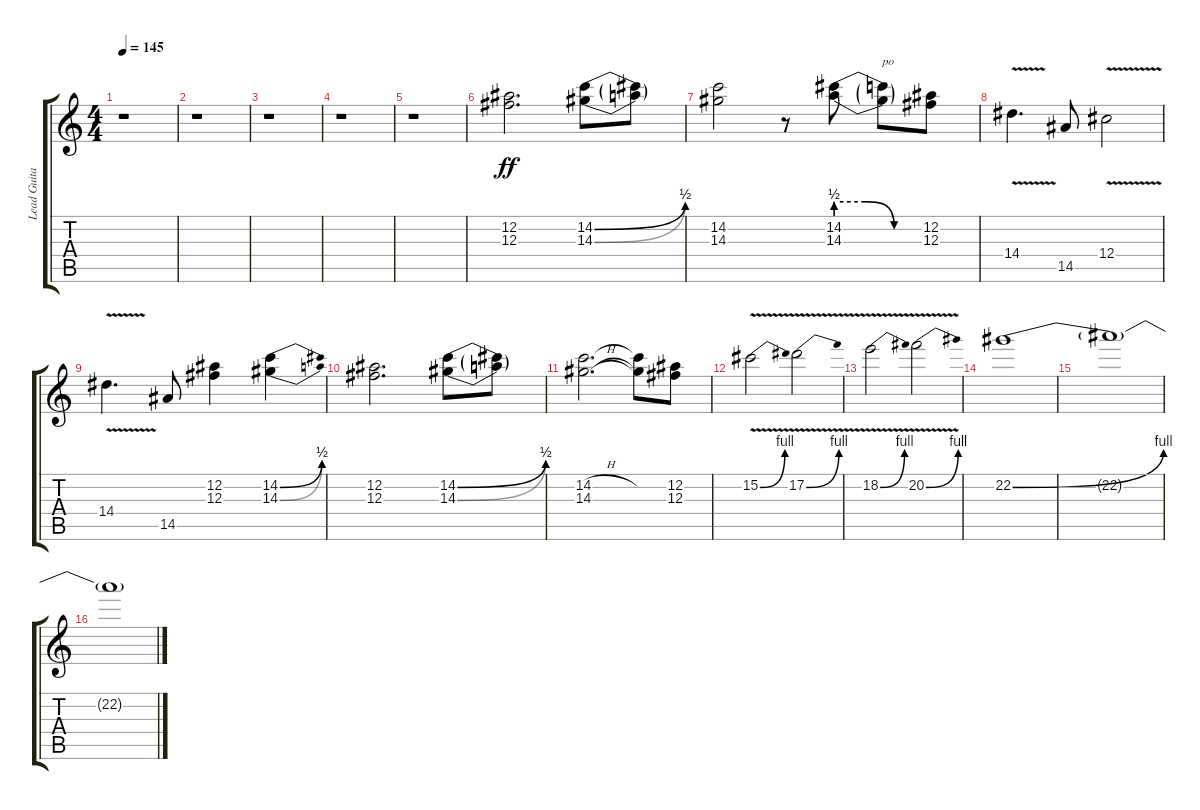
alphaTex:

\track ("Lead Guitar (Slash)" "Lead Guita") {instrument overdrivenguitar}
\staff {score tabs}
\tuning (Eb4 Bb3 Gb3 Db3 Ab2 Eb2) {hide}
\ts (4 4)
\tempo 145
\clef g2
\ks c
r.1{dy ff} |
r.1 |
r.1 |
r.1 |
r.1 |
(12.2 12.3).2{d} (14.2{be (bend 0 0 60 2)} 14.3{be (bend 0 0 60 2)}).8 (14.2{t} 14.3{t}).8 |
(14.2 14.3).2 r.8 (14.2{be (custom 0 2 20 2 40 0 60 0)} 14.3{be (custom 0 2 20 2 40 0 60 0)}).8 (14.2{t} 14.3{t}).8{txt "po"} (12.2 12.3).8 |
14.4{v}.4{d} 14.5.8 12.4{v}.2 |
14.4{v}.4{d} 14.5.8 (12.2 12.3).4 (14.2{be (bend 0 0 60 2)} 14.3{be (bend 0 0 60 2)}).4 |
(12.2 12.3).2{d} (14.2{be (bend 0 0 60 2)} 14.3{be (bend 0 0 60 2)}).8 (14.2{t} 14.3{t}).8 |
(14.2{h} 14.3{h}).2{d} (14.2{t} 14.3{t}).8 (12.2 12.3).8 |
15.2{be (bend 0 0 60 4) v}.2 17.2{be (bend 0 0 60 4) v}.2 |
18.2{be (bend 0 0 60 4) v}.2 20.2{be (bend 0 0 60 4) v}.2 |
22.2{be (bend 0 0 60 4)}.1 |
22.2{t}.1 |
22.2{t}.1
